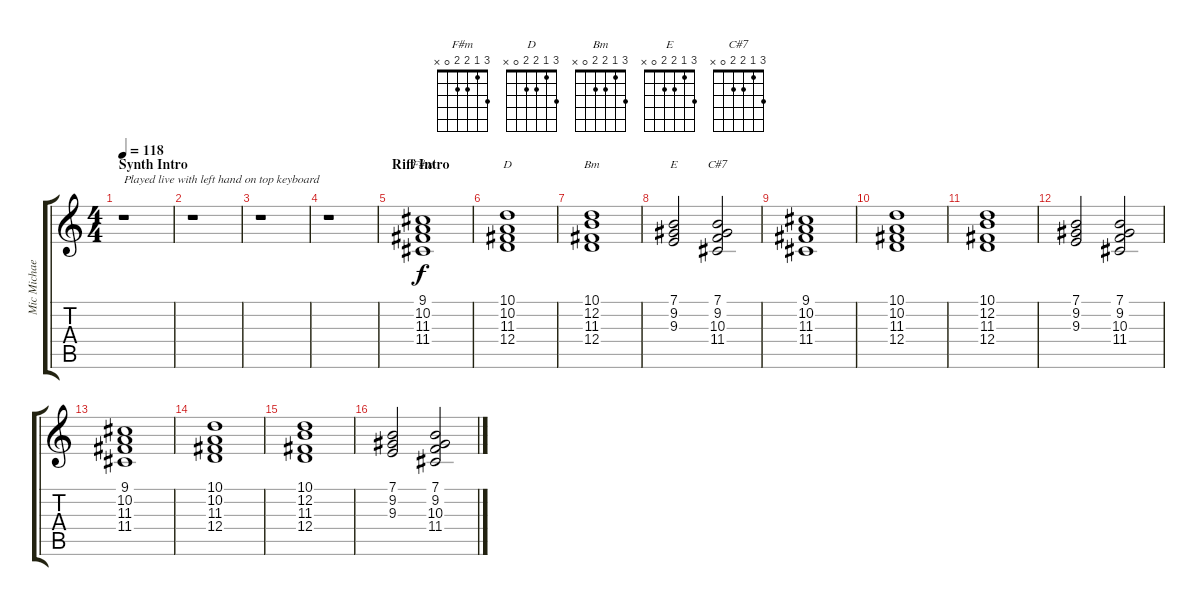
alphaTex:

\track ("Mic Michaeli - PPG Wave 2.2 | Synthesiz" "Mic Michae") {instrument pad3polysynth}
\staff {score tabs}
\tuning (E4 B3 G3 D3 A2 E2) {hide}
\chord ("F#m" 3 1 2 2 0 x)
\chord ("D" 3 1 2 2 0 x)
\chord ("Bm" 3 1 2 2 0 x)
\chord ("E" 3 1 2 2 0 x)
\chord ("C#7" 3 1 2 2 0 x)
\ts (4 4)
\section ("" "Synth Intro")
\tempo 118
\clef g2
\ks c
r.1{txt "Played live with left hand on top keyboard" dy f instrument pad3polysynth} |
r.1 |
r.1 |
r.1 |
\section ("" "Riff Intro")
(9.1 10.2 11.3 11.4).1{ch "F#m"} |
(10.1 10.2 11.3 12.4).1{ch "D"} |
(10.1 12.2 11.3 12.4).1{ch "Bm"} |
(7.1 9.2 9.3).2{ch "E"} (7.1 9.2 10.3 11.4).2{ch "C#7"} |
(9.1 10.2 11.3 11.4).1 |
(10.1 10.2 11.3 12.4).1 |
(10.1 12.2 11.3 12.4).1 |
(7.1 9.2 9.3).2 (7.1 9.2 10.3 11.4).2 |
(9.1 10.2 11.3 11.4).1 |
(10.1 10.2 11.3 12.4).1 |
(10.1 12.2 11.3 12.4).1 |
(7.1 9.2 9.3).2 (7.1 9.2 10.3 11.4).2
